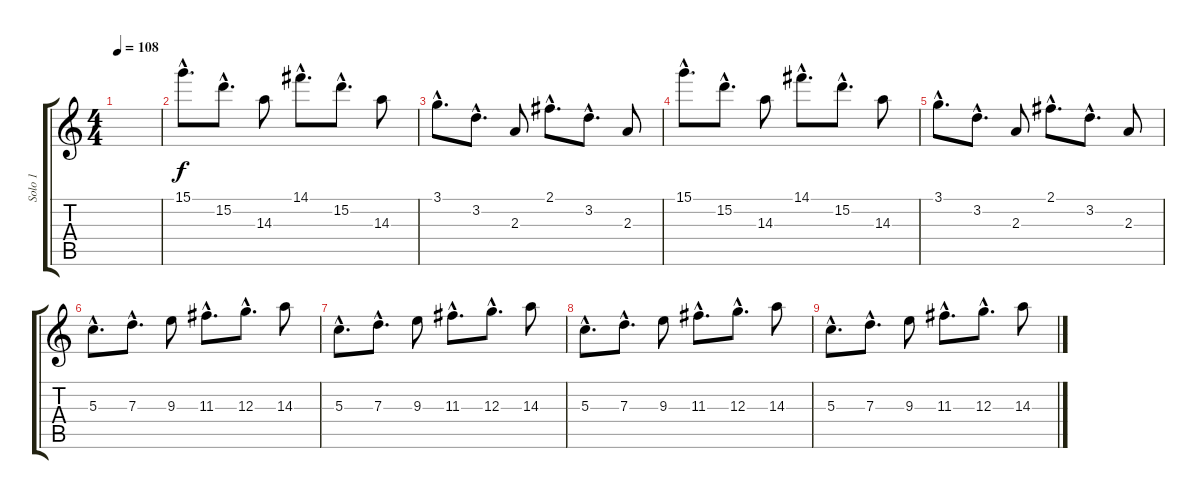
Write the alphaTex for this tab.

\track ("Solo 1" "Solo 1") {instrument overdrivenguitar}
\staff {score tabs}
\tuning (E4 B3 G3 D3 A2 E2) {hide}
\ts (4 4)
\tempo 108
\clef g2
\ks c
|
15.1{hac}.8{d} 15.2{hac}.8{d} 14.3.8 14.1{hac}.8{d} 15.2{hac}.8{d} 14.3.8 |
3.1{hac}.8{d} 3.2{hac}.8{d} 2.3.8 2.1{hac}.8{d} 3.2{hac}.8{d} 2.3.8 |
15.1{hac}.8{d} 15.2{hac}.8{d} 14.3.8 14.1{hac}.8{d} 15.2{hac}.8{d} 14.3.8 |
3.1{hac}.8{d} 3.2{hac}.8{d} 2.3.8 2.1{hac}.8{d} 3.2{hac}.8{d} 2.3.8 |
5.3{hac}.8{d} 7.3{hac}.8{d} 9.3.8 11.3{hac}.8{d} 12.3{hac}.8{d} 14.3.8 |
5.3{hac}.8{d} 7.3{hac}.8{d} 9.3.8 11.3{hac}.8{d} 12.3{hac}.8{d} 14.3.8 |
5.3{hac}.8{d} 7.3{hac}.8{d} 9.3.8 11.3{hac}.8{d} 12.3{hac}.8{d} 14.3.8 |
5.3{hac}.8{d} 7.3{hac}.8{d} 9.3.8 11.3{hac}.8{d} 12.3{hac}.8{d} 14.3.8
